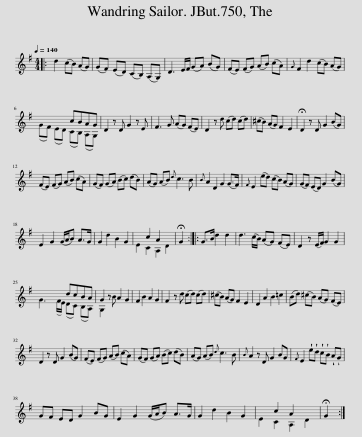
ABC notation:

X:1
%%score ( 1 2 )
L:1/8
Q:1/4=140
M:4/4
I:linebreak $
K:G
V:1 treble
V:2 treble
V:1
|: d2 (cB) (AG) | (GF) (ED) (CB,) (A,G,) | D3 E/F/ (GA) (BG) | (FE) (FG) (AB) (cA) |{G} F2 d2 (cB) (AG) |$ %5
 x2 x2 cBAG | D2 z D G2 z E | F3 G (AG) (FE) | D2 z d (cd) (cd) | (^cB) (AG) F2 E2 | %10
 !fermata!D2 z D G2 (BG) |$ (FE) (FG) (AB) (cA) | (GF) (GA) (Bc) (dB) | (AG) (AB){d} c3 B |{B} A2 D2 G2 (G>F) | %15
{F} E2 (ed) (cB) (AG) | (GF) (ED) G2 (BG) |$ E2 G2 (G/A/B) A>G | G2 d2 B2 G2 | x2 c2 A2 x2 | %20
 !fermata!G2 :: G>B d2 d2 | d3 (c/B/) (AG) (FE) | D2 z (E/F/) G2 G2 |$ x2 x2 dcBA | %25
 G2 z B A2 G2 | F2 B2 A2 G2 | F2 z d (cd) (cd) | (^cB) (AG) F2 E2 | D2 A2 B2 =c2 | %30
 (Bd) (^cB) (AG) (FE) |$ D2 z D G2 (BG) | (FE) (FG) (AB) (cA) | (GF) (GA) (Bc) (dB) | (AG) (AB){d} c3 B | %35
{B} A2 z D G2 BG |{F} E2 !wedge!e!wedge!d !wedge!c!wedge!B !wedge!A!wedge!G |$ GF ED G2 BG | E2 G2 (G/A/B) A>G | G2 d2 B2 G2 | %40
 x2 c2 A2 x2 | !fermata!G2 :| %42
V:2
|: x6 | x8 | x8 | x8 | x8 |$ %5
 (GF) (ED) (CB,) (A,G,) | x8 | x8 | x8 | x8 | %10
 x8 |$ x8 | x8 | x8 | x8 | %15
 x8 | x8 |$ x8 | x8 | E2 C2 A,2 D2 | %20
 x2 :: x6 | x8 | x8 |$ G3 (F/E/) (DC) (B,A,) | %25
 G,2 x2 x2 x2 | x8 | x8 | x8 | x8 | %30
 x8 |$ x8 | x8 | x8 | x8 | %35
 x8 | x8 |$ x8 | x8 | x8 | %40
 E2 C2 A,2 D2 | x2 :| %42
